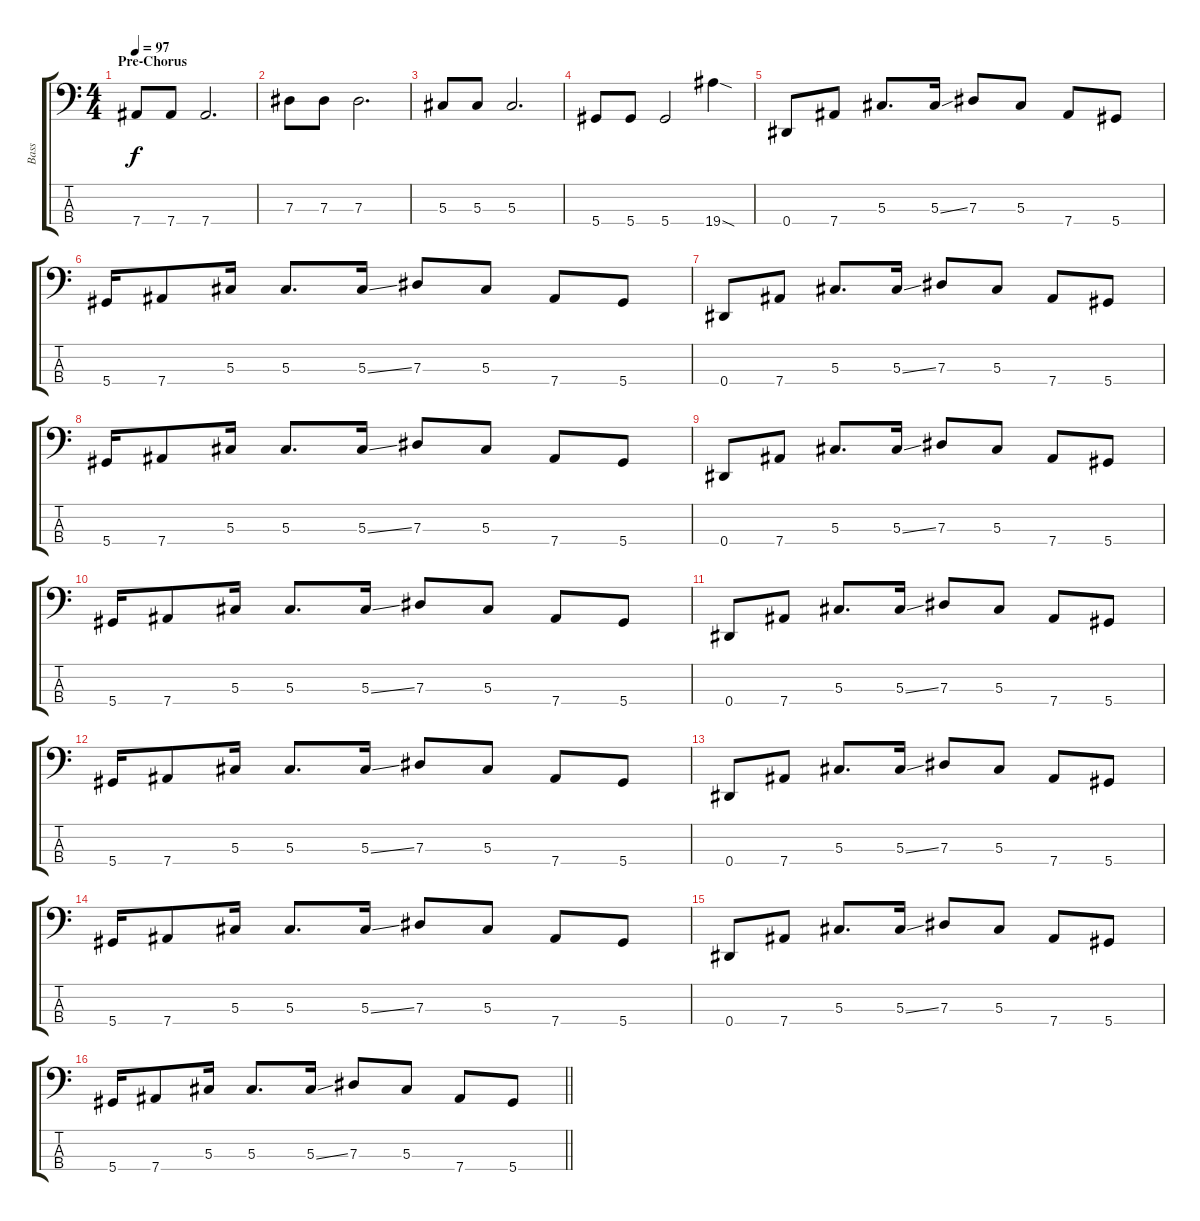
\track ("Bass" "Bass") {instrument electricbassfinger}
\staff {score tabs}
\tuning (Gb2 Db2 Ab1 Eb1) {hide}
\ts (4 4)
\section ("" "Pre-Chorus")
\tempo 97
\clef f4
\ks c
7.4.8{dy f} 7.4.8 7.4.2{d} |
7.3.8 7.3.8 7.3.2{d} |
5.3.8 5.3.8 5.3.2{d} |
5.4.8 5.4.8 5.4.2 19.4{sod}.4 |
0.4.8 7.4.8 5.3.8{d} 5.3{ss}.16 7.3.8 5.3.8 7.4.8 5.4.8 |
5.4.16 7.4.8 5.3.16 5.3.8{d} 5.3{ss}.16 7.3.8 5.3.8 7.4.8 5.4.8 |
0.4.8 7.4.8 5.3.8{d} 5.3{ss}.16 7.3.8 5.3.8 7.4.8 5.4.8 |
5.4.16 7.4.8 5.3.16 5.3.8{d} 5.3{ss}.16 7.3.8 5.3.8 7.4.8 5.4.8 |
0.4.8 7.4.8 5.3.8{d} 5.3{ss}.16 7.3.8 5.3.8 7.4.8 5.4.8 |
5.4.16 7.4.8 5.3.16 5.3.8{d} 5.3{ss}.16 7.3.8 5.3.8 7.4.8 5.4.8 |
0.4.8 7.4.8 5.3.8{d} 5.3{ss}.16 7.3.8 5.3.8 7.4.8 5.4.8 |
5.4.16 7.4.8 5.3.16 5.3.8{d} 5.3{ss}.16 7.3.8 5.3.8 7.4.8 5.4.8 |
0.4.8 7.4.8 5.3.8{d} 5.3{ss}.16 7.3.8 5.3.8 7.4.8 5.4.8 |
5.4.16 7.4.8 5.3.16 5.3.8{d} 5.3{ss}.16 7.3.8 5.3.8 7.4.8 5.4.8 |
0.4.8 7.4.8 5.3.8{d} 5.3{ss}.16 7.3.8 5.3.8 7.4.8 5.4.8 |
\barLineRight lightlight
5.4.16 7.4.8 5.3.16 5.3.8{d} 5.3{ss}.16 7.3.8 5.3.8 7.4.8 5.4.8
